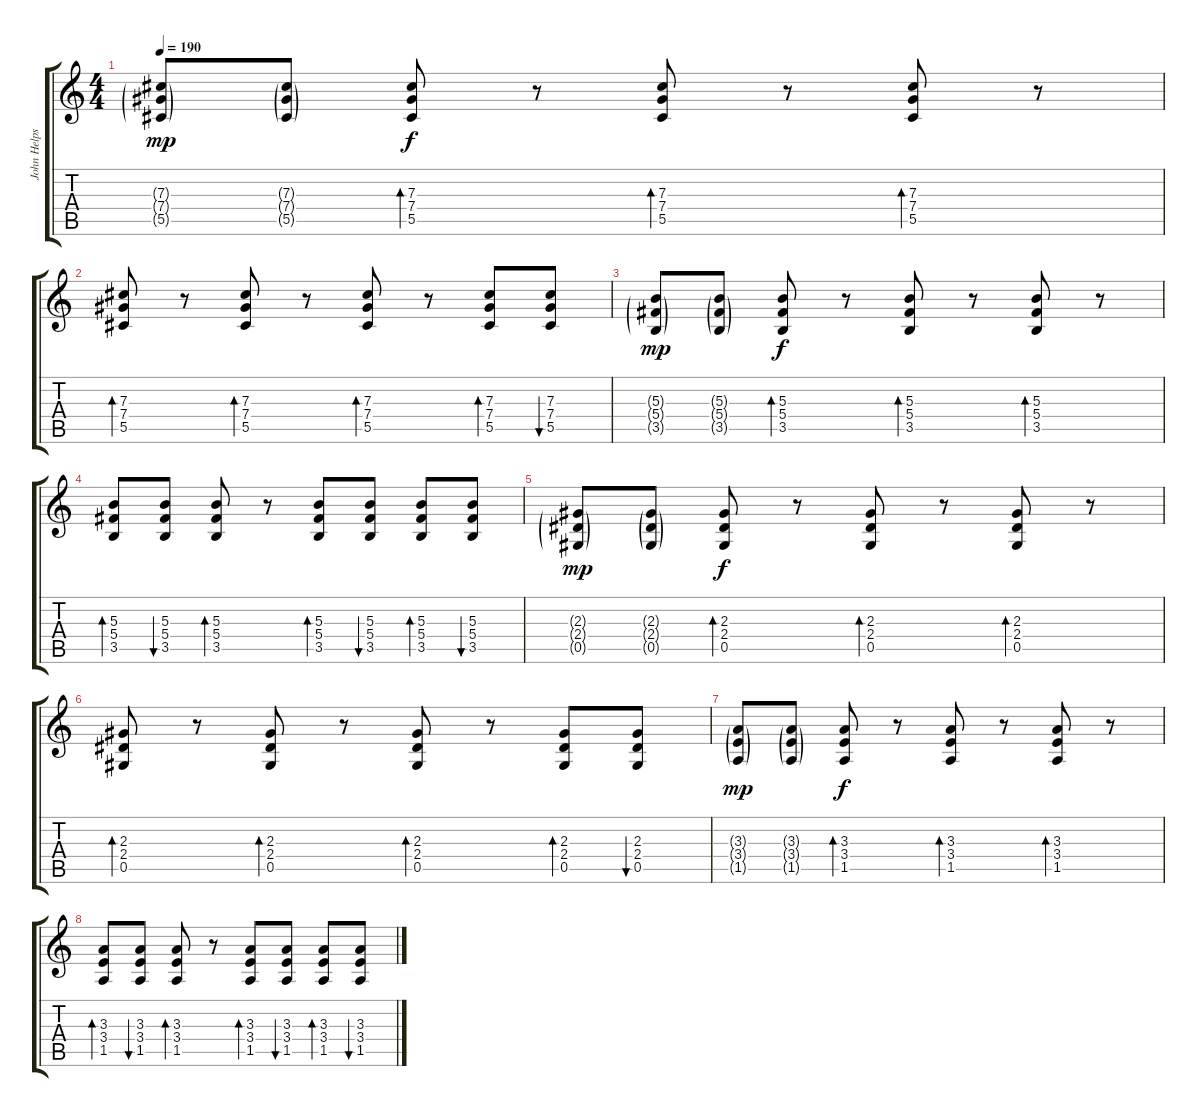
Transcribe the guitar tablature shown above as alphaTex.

\track ("John Helps" "John Helps") {instrument overdrivenguitar}
\staff {score tabs}
\tuning (Eb4 Bb3 Gb3 Db3 Ab2 Db2) {hide}
\ts (4 4)
\tempo 190
\clef g2
\ks c
(7.3{g} 7.4{g} 5.5{g}).8{dy mp} (7.3{g} 7.4{g} 5.5{g}).8 (7.3 7.4 5.5).8{bd 120 dy f} r.8 (7.3 7.4 5.5).8{bd 120} r.8 (7.3 7.4 5.5).8{bd 120} r.8 |
(7.3 7.4 5.5).8{bd 120} r.8 (7.3 7.4 5.5).8{bd 120} r.8 (7.3 7.4 5.5).8{bd 120} r.8 (7.3 7.4 5.5).8{bd 120} (7.3 7.4 5.5).8{bu 240} |
(5.3{g} 5.4{g} 3.5{g}).8{dy mp} (5.3{g} 5.4{g} 3.5{g}).8 (5.3 5.4 3.5).8{bd 240 dy f} r.8 (5.3 5.4 3.5).8{bd 240} r.8 (5.3 5.4 3.5).8{bd 240} r.8 |
(5.3 5.4 3.5).8{bd 240} (5.3 5.4 3.5).8{bu 240} (5.3 5.4 3.5).8{bd 240} r.8 (5.3 5.4 3.5).8{bd 240} (5.3 5.4 3.5).8{bu 240} (5.3 5.4 3.5).8{bd 240} (5.3 5.4 3.5).8{bu 240} |
(2.3{g} 2.4{g} 0.5{g}).8{dy mp} (2.3{g} 2.4{g} 0.5{g}).8 (2.3 2.4 0.5).8{bd 240 dy f} r.8 (2.3 2.4 0.5).8{bd 240} r.8 (2.3 2.4 0.5).8{bd 240} r.8 |
(2.3 2.4 0.5).8{bd 240} r.8 (2.3 2.4 0.5).8{bd 240} r.8 (2.3 2.4 0.5).8{bd 240} r.8 (2.3 2.4 0.5).8{bd 240} (2.3 2.4 0.5).8{bu 240} |
(3.3{g} 3.4{g} 1.5{g}).8{dy mp} (3.3{g} 3.4{g} 1.5{g}).8 (3.3 3.4 1.5).8{bd 240 dy f} r.8 (3.3 3.4 1.5).8{bd 240} r.8 (3.3 3.4 1.5).8{bd 240} r.8 |
(3.3 3.4 1.5).8{bd 240} (3.3 3.4 1.5).8{bu 240} (3.3 3.4 1.5).8{bd 240} r.8 (3.3 3.4 1.5).8{bd 240} (3.3 3.4 1.5).8{bu 240} (3.3 3.4 1.5).8{bd 240} (3.3 3.4 1.5).8{bu 240}
